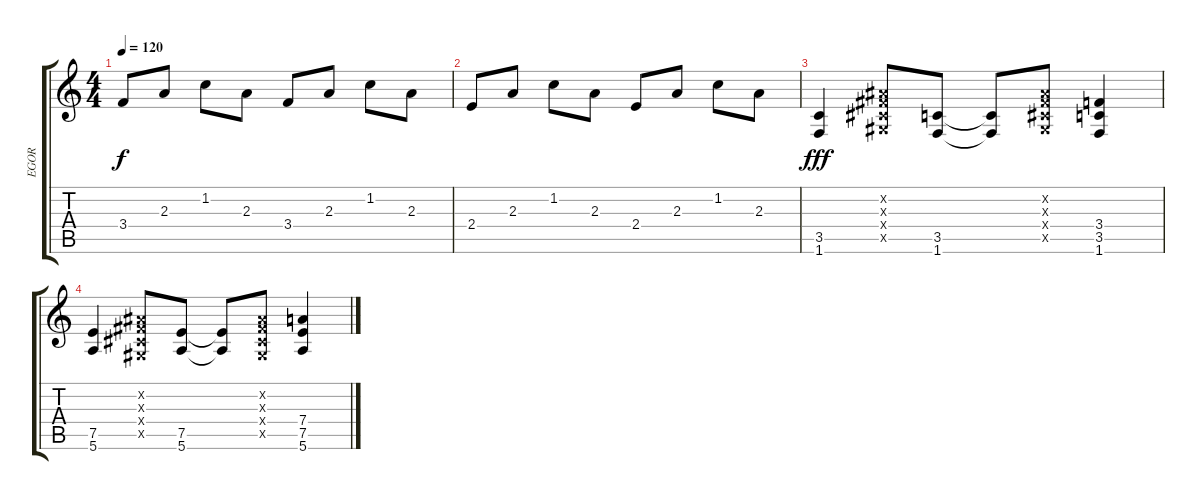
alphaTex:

\track ("EGOR" "EGOR") {instrument distortionguitar}
\staff {score tabs}
\tuning (E4 B3 G3 D3 A2 E2) {hide}
\ts (4 4)
\tempo 120
\clef g2
\ks c
3.4.8{dy f} 2.3.8 1.2.8 2.3.8 3.4.8 2.3.8 1.2.8 2.3.8 |
2.4.8 2.3.8 1.2.8 2.3.8 2.4.8 2.3.8 1.2.8 2.3.8 |
(3.5 1.6).4{dy fff} (-1.2{x} -1.3{x} -1.4{x} -1.5{x}).8 (3.5 1.6).8 (3.5{t} 1.6{t}).8 (-1.2{x} -1.3{x} -1.4{x} -1.5{x}).8 (3.4 3.5 1.6).4 |
(7.5 5.6).4 (-1.2{x} -1.3{x} -1.4{x} -1.5{x}).8 (7.5 5.6).8 (7.5{t} 5.6{t}).8 (-1.2{x} -1.3{x} -1.4{x} -1.5{x}).8 (7.4 7.5 5.6).4
